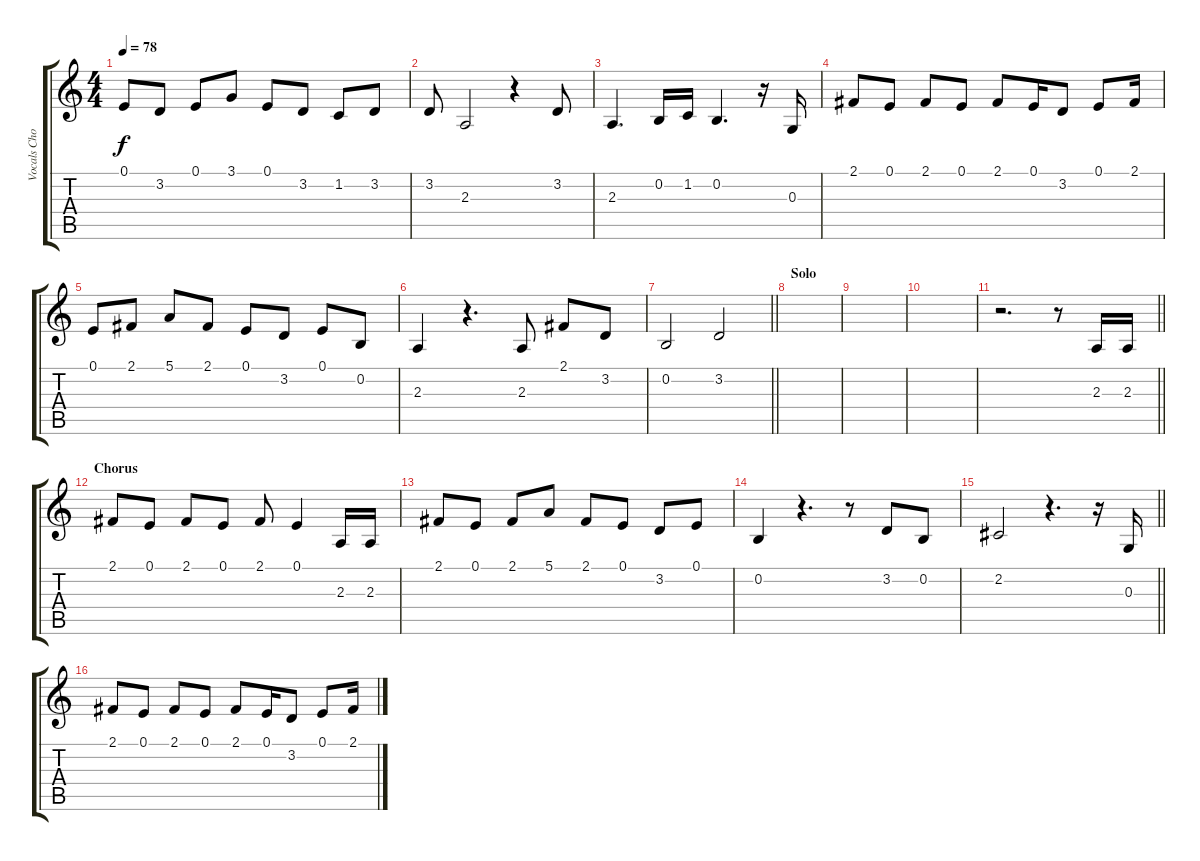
\track ("Vocals Chorii - Joe" "Vocals Cho") {instrument trumpet}
\staff {score tabs}
\tuning (E4 B3 G3 D3 A2 E2) {hide}
\ts (4 4)
\tempo 78
\clef g2
\ks c
0.1.8{dy f} 3.2.8 0.1.8 3.1.8 0.1.8 3.2.8 1.2.8 3.2.8 |
3.2.8 2.3.2 r.4 3.2.8 |
2.3.4{d} 0.2.16 1.2.16 0.2.4{d} r.16 0.3.16 |
2.1.8 0.1.8 2.1.8 0.1.8 2.1.8 0.1.16 3.2.8 0.1.8 2.1.16 |
0.1.8 2.1.8 5.1.8 2.1.8 0.1.8 3.2.8 0.1.8 0.2.8 |
2.3.4 r.4{d} 2.3.8 2.1.8 3.2.8 |
\barLineRight lightlight
0.2.2 3.2.2 |
\section ("" "Solo")
|
|
|
\barLineRight lightlight
r.2{d} r.8 2.3.16 2.3.16 |
\section ("" "Chorus")
2.1.8 0.1.8 2.1.8 0.1.8 2.1.8 0.1.4 2.3.16 2.3.16 |
2.1.8 0.1.8 2.1.8 5.1.8 2.1.8 0.1.8 3.2.8 0.1.8 |
0.2.4 r.4{d} r.8 3.2.8 0.2.8 |
\barLineRight lightlight
2.2.2 r.4{d} r.16 0.3.16 |
2.1.8 0.1.8 2.1.8 0.1.8 2.1.8 0.1.16 3.2.8 0.1.8 2.1.16
